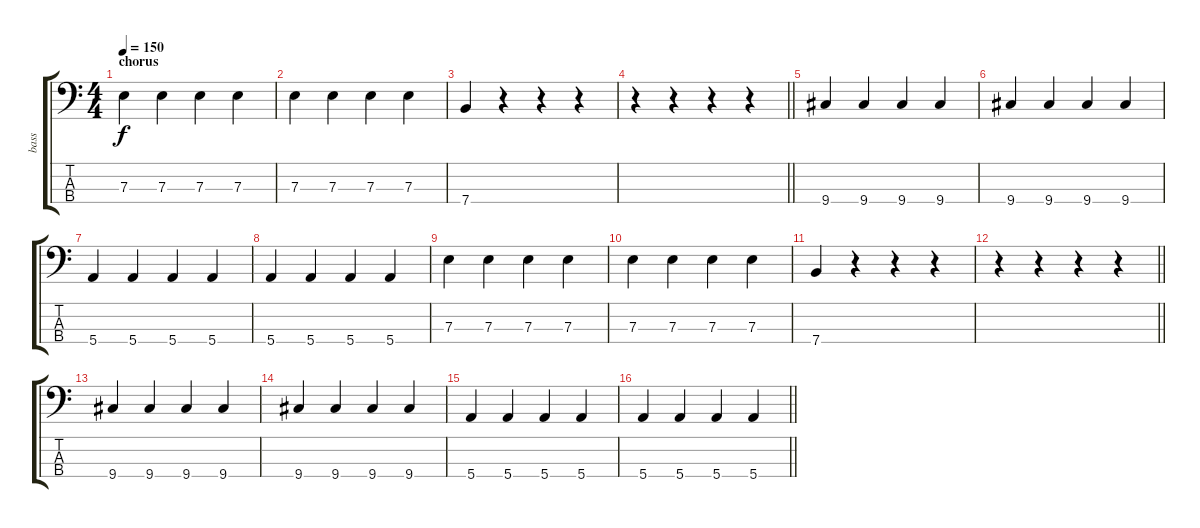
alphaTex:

\track ("bass" "bass") {instrument electricbassfinger}
\staff {score tabs}
\tuning (G2 D2 A1 E1) {hide}
\ts (4 4)
\section ("" "chorus")
\tempo 150
\clef f4
\ks c
7.3.4{dy f} 7.3.4 7.3.4 7.3.4 |
7.3.4 7.3.4 7.3.4 7.3.4 |
7.4.4 r.4 r.4 r.4 |
\barLineRight lightlight
r.4 r.4 r.4 r.4 |
9.4.4 9.4.4 9.4.4 9.4.4 |
9.4.4 9.4.4 9.4.4 9.4.4 |
5.4.4 5.4.4 5.4.4 5.4.4 |
5.4.4 5.4.4 5.4.4 5.4.4 |
7.3.4 7.3.4 7.3.4 7.3.4 |
7.3.4 7.3.4 7.3.4 7.3.4 |
7.4.4 r.4 r.4 r.4 |
\barLineRight lightlight
r.4 r.4 r.4 r.4 |
9.4.4 9.4.4 9.4.4 9.4.4 |
9.4.4 9.4.4 9.4.4 9.4.4 |
5.4.4 5.4.4 5.4.4 5.4.4 |
\barLineRight lightlight
5.4.4 5.4.4 5.4.4 5.4.4
